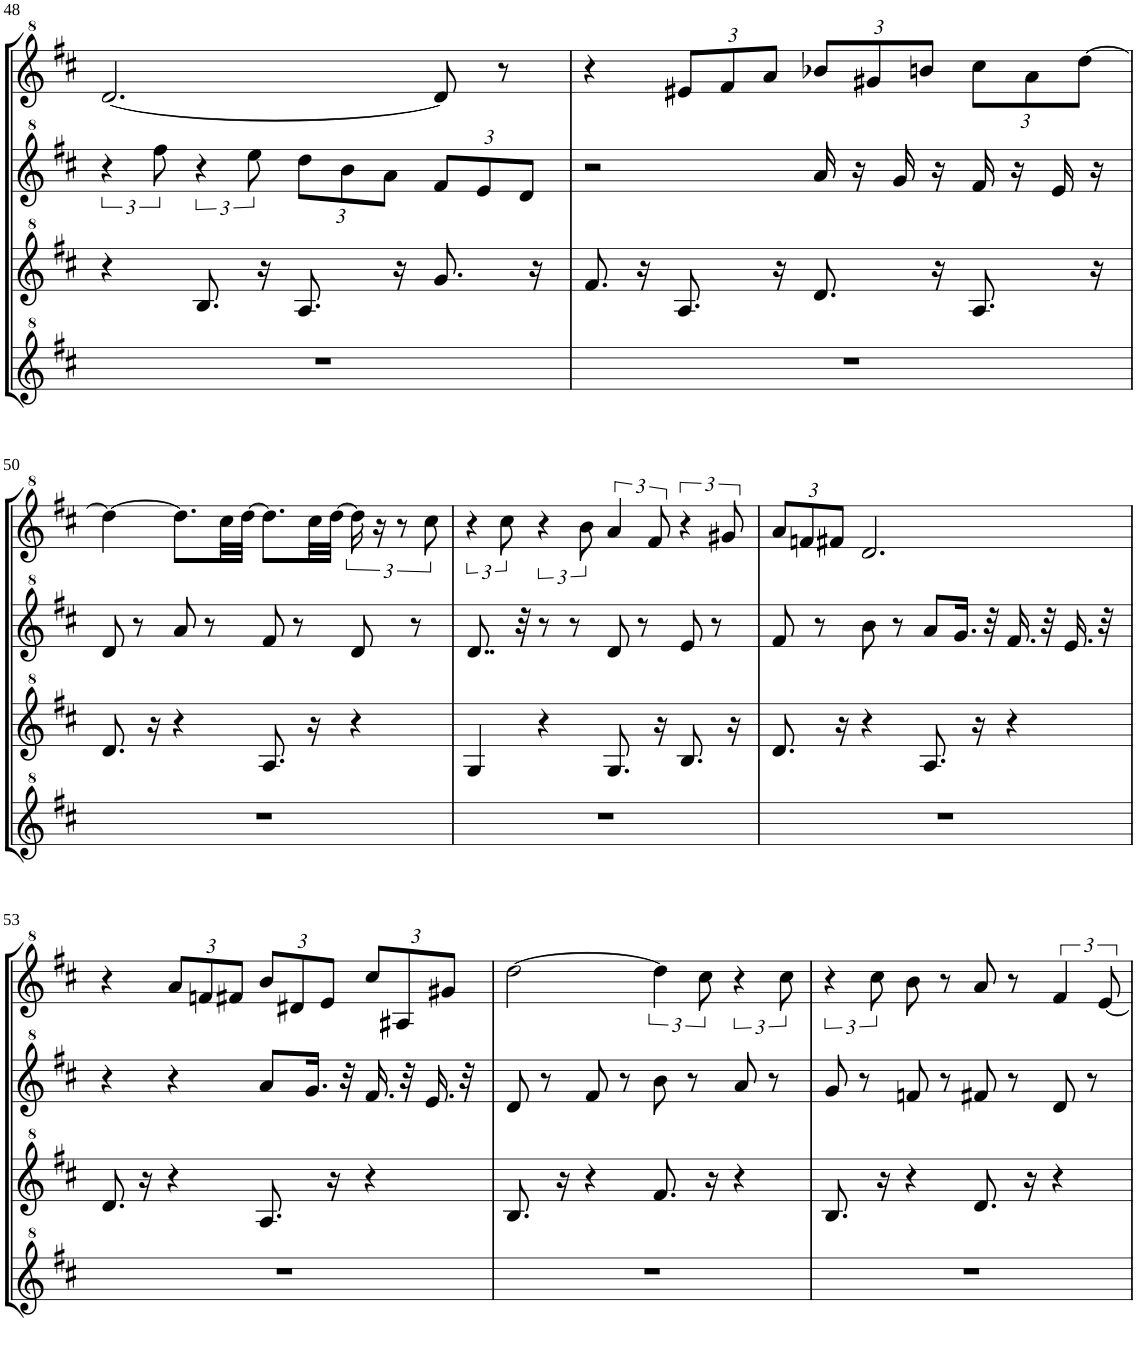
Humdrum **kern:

**kern	**kern	**kern
*part1	*part1	*part1
*staff3	*staff2	*staff1
*I"Model III	*	*
!!LO:PB:g=z
*clefG^2	*clefG^2	*clefG^2
*k[f#c#]	*k[f#c#]	*k[f#c#]
*M4/4	*M4/4	*M4/4
*met(c)	*met(c)	*met(c)
=48	=48	=48
4r	6r	[2.dd/
.	12fff#\	.
8.b/	6r	.
.	12eee\	.
16r	.	.
*	*Xbrackettup	*
8.a/	12ddd\L	.
.	12bb\	.
.	12aa\J	.
16r	.	.
8.gg/	12ff#/L	8dd/]
.	12ee/	.
.	.	8r
.	12dd/J	.
16r	.	.
=49	=49	=49
8.ff#/	2r	4r
16r	.	.
*	*	*Xbrackettup
8.a/	.	12ee#X/L
.	.	12ff#/
.	.	12aa/J
16r	.	.
8.dd/	16aa/	12bb-X/L
.	16r	.
.	.	12gg#X/
.	16gg/	.
.	.	12bbn/J
16r	16r	.
8.a/	16ff#/	12ccc#\L
.	16r	.
.	.	12aa\
.	16ee/	.
.	.	[12ddd\J
16r	16r	.
!!LO:LB:g=z
=50	=50	=50
8.dd/	8dd/	4ddd\_
.	8r	.
16r	.	.
4r	8aa/	8.ddd\L]
.	8r	.
.	.	32ccc#\LL
.	.	[32ddd\JJJ
8.a/	8ff#/	8.ddd\L]
.	8r	.
16r	.	32ccc#\LL
.	.	[32ddd\JJJ
*	*	*brackettup
4r	8dd/	24ddd\]
.	.	24r
.	.	12r
.	8r	.
.	.	12ccc#\
=51	=51	=51
4g/	8..dd/	6r
.	.	12ccc#\
.	32r	.
4r	8r	6r
.	8r	.
.	.	12bb\
8.g/	8dd/	6aa/
.	8r	.
.	.	12ff#/
16r	.	.
8.b/	8ee/	6r
.	8r	.
.	.	12gg#X/
16r	.	.
=52	=52	=52
*	*	*Xbrackettup
8.dd/	8ff#/	12aa/L
.	.	12ffn/
.	8r	.
.	.	12ff#X/J
16r	.	.
4r	8bb\	2.dd/
.	8r	.
8.a/	8aa/L	.
.	16.gg/Jk	.
16r	.	.
.	32r	.
4r	16.ff#/	.
.	32r	.
.	16.ee/	.
.	32r	.
!!LO:LB:g=z
=53	=53	=53
8.dd/	4r	4r
16r	.	.
4r	4r	12aa/L
.	.	12ffn/
.	.	12ff#X/J
8.a/	8aa/L	12bb/L
.	.	12dd#X/
.	16.gg/Jk	.
.	.	12ee/J
16r	.	.
.	32r	.
4r	16.ff#/	12ccc#/L
.	.	12a#X/
.	32r	.
.	16.ee/	.
.	.	12gg#X/J
.	32r	.
=54	=54	=54
8.b/	8dd/	[2ddd\
.	8r	.
16r	.	.
4r	8ff#/	.
.	8r	.
*	*	*brackettup
8.ff#/	8bb\	6ddd\]
.	8r	.
.	.	12ccc#\
16r	.	.
4r	8aa/	6r
.	8r	.
.	.	12ccc#\
=55	=55	=55
8.b/	8gg/	6r
.	8r	.
.	.	12ccc#\
16r	.	.
4r	8ffn/	8bb\
.	8r	8r
8.dd/	8ff#X/	8aa/
.	8r	8r
16r	.	.
4r	8dd/	6ff#/
.	8r	.
.	.	[12ee/
=	=	=
*-	*-	*-
